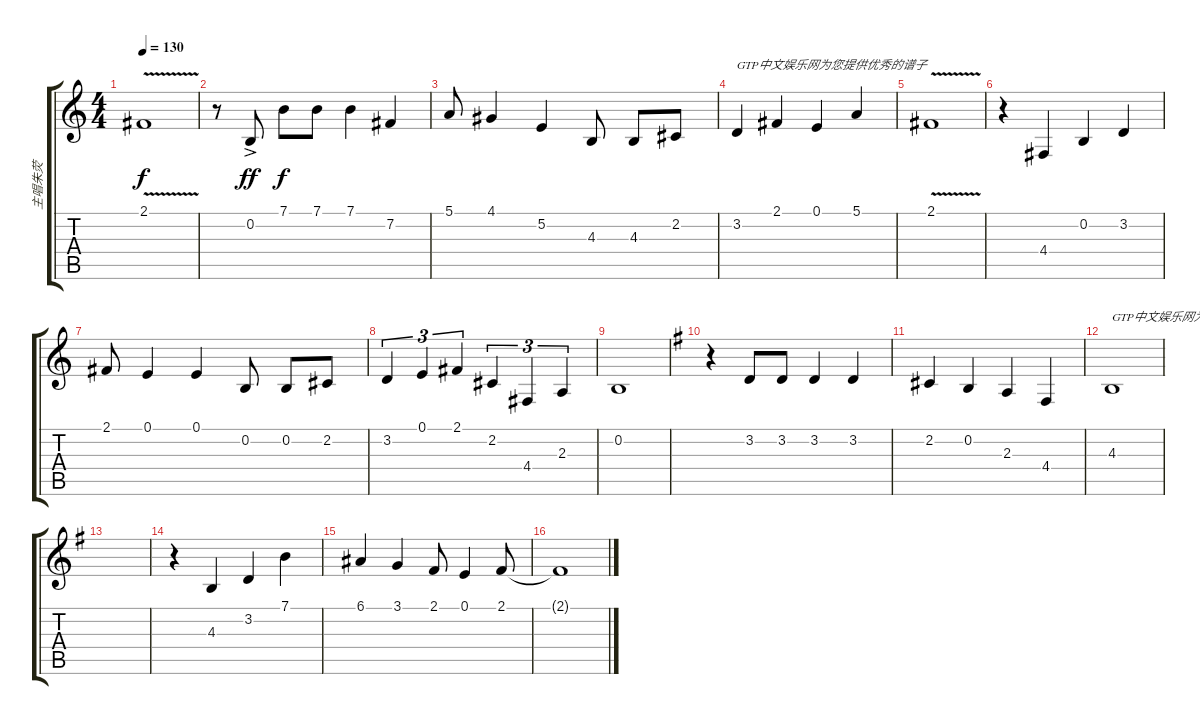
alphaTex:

\track ("主唱朱荧" "主唱朱荧") {instrument oboe}
\staff {score tabs}
\tuning (E4 B3 G3 D3 A2 E2) {hide}
\ts (4 4)
\tempo 130
\clef g2
\ks c
2.1{v}.1{dy f} |
r.8 0.2{ac}.8{dy ff} 7.1.8{dy f} 7.1.8 7.1.4 7.2.4 |
5.1.8 4.1.4 5.2.4 4.3.8 4.3.8 2.2.8 |
3.2.4{txt "GTP中文娱乐网为您提供优秀的谱子"} 2.1.4 0.1.4 5.1.4 |
2.1{v}.1 |
r.4 4.4.4 0.2.4 3.2.4 |
2.1.8 0.1.4 0.1.4 0.2.8 0.2.8 2.2.8 |
3.2.4{tu (3 2)} 0.1.4{tu (3 2)} 2.1.4{tu (3 2)} 2.2.4{tu (3 2)} 4.4.4{tu (3 2)} 2.3.4{tu (3 2)} |
0.2.1 |
\ks g
r.4 3.2.8 3.2.8 3.2.4 3.2.4 |
2.2.4 0.2.4 2.3.4 4.4.4 |
4.3.1{txt "GTP中文娱乐网为您提供优秀的谱子"} |
|
r.4 4.3.4 3.2.4 7.1.4 |
6.1.4 3.1.4 2.1.8 0.1.4 2.1.8 |
2.1{t}.1
